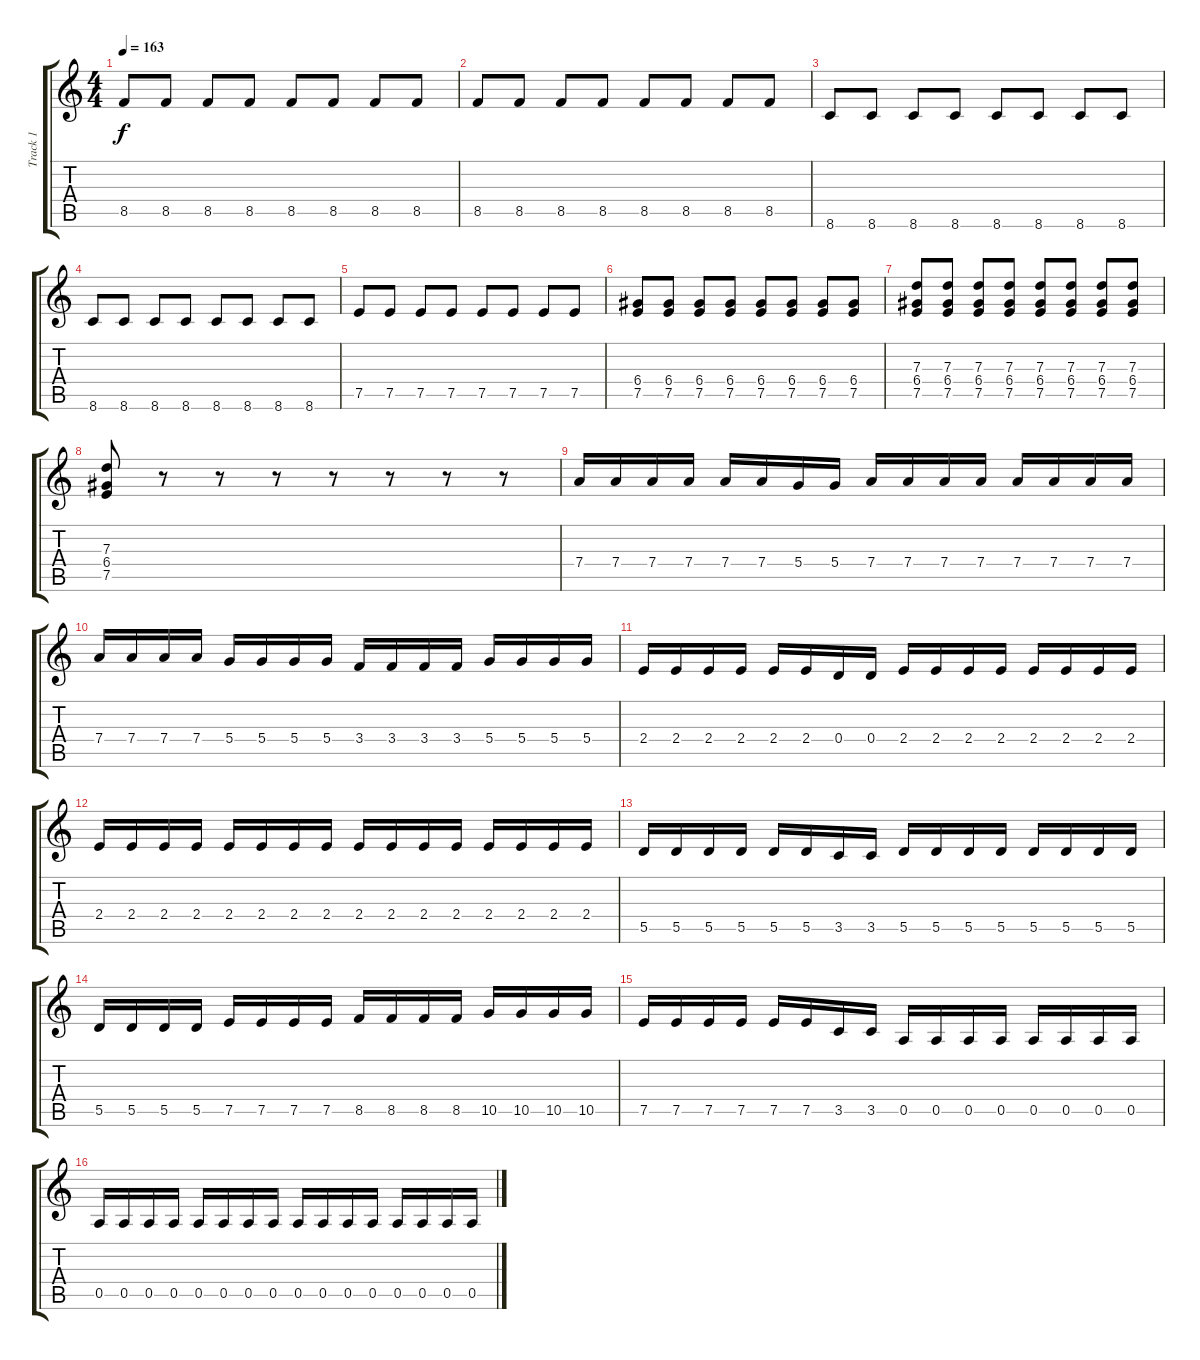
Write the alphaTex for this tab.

\track ("Track 1" "Track 1") {instrument overdrivenguitar}
\staff {score tabs}
\tuning (E4 B3 G3 D3 A2 E2) {hide}
\ts (4 4)
\tempo 163
\clef g2
\ks c
8.5.8{dy f} 8.5.8 8.5.8 8.5.8 8.5.8 8.5.8 8.5.8 8.5.8 |
8.5.8 8.5.8 8.5.8 8.5.8 8.5.8 8.5.8 8.5.8 8.5.8 |
8.6.8 8.6.8 8.6.8 8.6.8 8.6.8 8.6.8 8.6.8 8.6.8 |
8.6.8 8.6.8 8.6.8 8.6.8 8.6.8 8.6.8 8.6.8 8.6.8 |
7.5.8 7.5.8 7.5.8 7.5.8 7.5.8 7.5.8 7.5.8 7.5.8 |
(6.4 7.5).8 (6.4 7.5).8 (6.4 7.5).8 (6.4 7.5).8 (6.4 7.5).8 (6.4 7.5).8 (6.4 7.5).8 (6.4 7.5).8 |
(7.3 6.4 7.5).8 (7.3 6.4 7.5).8 (7.3 6.4 7.5).8 (7.3 6.4 7.5).8 (7.3 6.4 7.5).8 (7.3 6.4 7.5).8 (7.3 6.4 7.5).8 (7.3 6.4 7.5).8 |
(7.3 6.4 7.5).8 r.8 r.8 r.8 r.8 r.8 r.8 r.8 |
7.4.16 7.4.16 7.4.16 7.4.16 7.4.16 7.4.16 5.4.16 5.4.16 7.4.16 7.4.16 7.4.16 7.4.16 7.4.16 7.4.16 7.4.16 7.4.16 |
7.4.16 7.4.16 7.4.16 7.4.16 5.4.16 5.4.16 5.4.16 5.4.16 3.4.16 3.4.16 3.4.16 3.4.16 5.4.16 5.4.16 5.4.16 5.4.16 |
2.4.16 2.4.16 2.4.16 2.4.16 2.4.16 2.4.16 0.4.16 0.4.16 2.4.16 2.4.16 2.4.16 2.4.16 2.4.16 2.4.16 2.4.16 2.4.16 |
2.4.16 2.4.16 2.4.16 2.4.16 2.4.16 2.4.16 2.4.16 2.4.16 2.4.16 2.4.16 2.4.16 2.4.16 2.4.16 2.4.16 2.4.16 2.4.16 |
5.5.16 5.5.16 5.5.16 5.5.16 5.5.16 5.5.16 3.5.16 3.5.16 5.5.16 5.5.16 5.5.16 5.5.16 5.5.16 5.5.16 5.5.16 5.5.16 |
5.5.16 5.5.16 5.5.16 5.5.16 7.5.16 7.5.16 7.5.16 7.5.16 8.5.16 8.5.16 8.5.16 8.5.16 10.5.16 10.5.16 10.5.16 10.5.16 |
7.5.16 7.5.16 7.5.16 7.5.16 7.5.16 7.5.16 3.5.16 3.5.16 0.5.16 0.5.16 0.5.16 0.5.16 0.5.16 0.5.16 0.5.16 0.5.16 |
0.5.16 0.5.16 0.5.16 0.5.16 0.5.16 0.5.16 0.5.16 0.5.16 0.5.16 0.5.16 0.5.16 0.5.16 0.5.16 0.5.16 0.5.16 0.5.16
